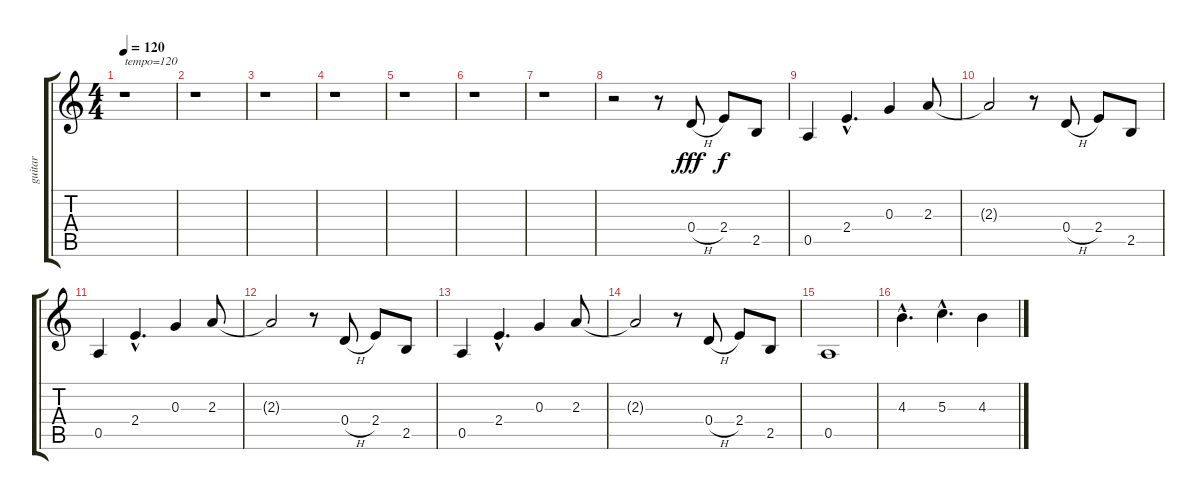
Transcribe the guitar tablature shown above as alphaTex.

\track ("guitar" "guitar") {instrument acousticguitarsteel}
\staff {score tabs}
\tuning (E4 B3 G3 D3 A2 E2) {hide}
\ts (4 4)
\tempo 120
\clef g2
\ks c
r.1{txt "tempo=120" dy fff instrument acousticguitarsteel} |
r.1 |
r.1 |
r.1 |
r.1 |
r.1 |
r.1 |
r.2 r.8 0.4{h}.8 2.4.8{dy f} 2.5.8 |
0.5.4 2.4{hac}.4{d} 0.3.4 2.3.8 |
2.3{t}.2 r.8 0.4{h}.8 2.4.8 2.5.8 |
0.5.4 2.4{hac}.4{d} 0.3.4 2.3.8 |
2.3{t}.2 r.8 0.4{h}.8 2.4.8 2.5.8 |
0.5.4 2.4{hac}.4{d} 0.3.4 2.3.8 |
2.3{t}.2 r.8 0.4{h}.8 2.4.8 2.5.8 |
0.5.1 |
4.3{hac}.4{d} 5.3{hac}.4{d} 4.3.4
